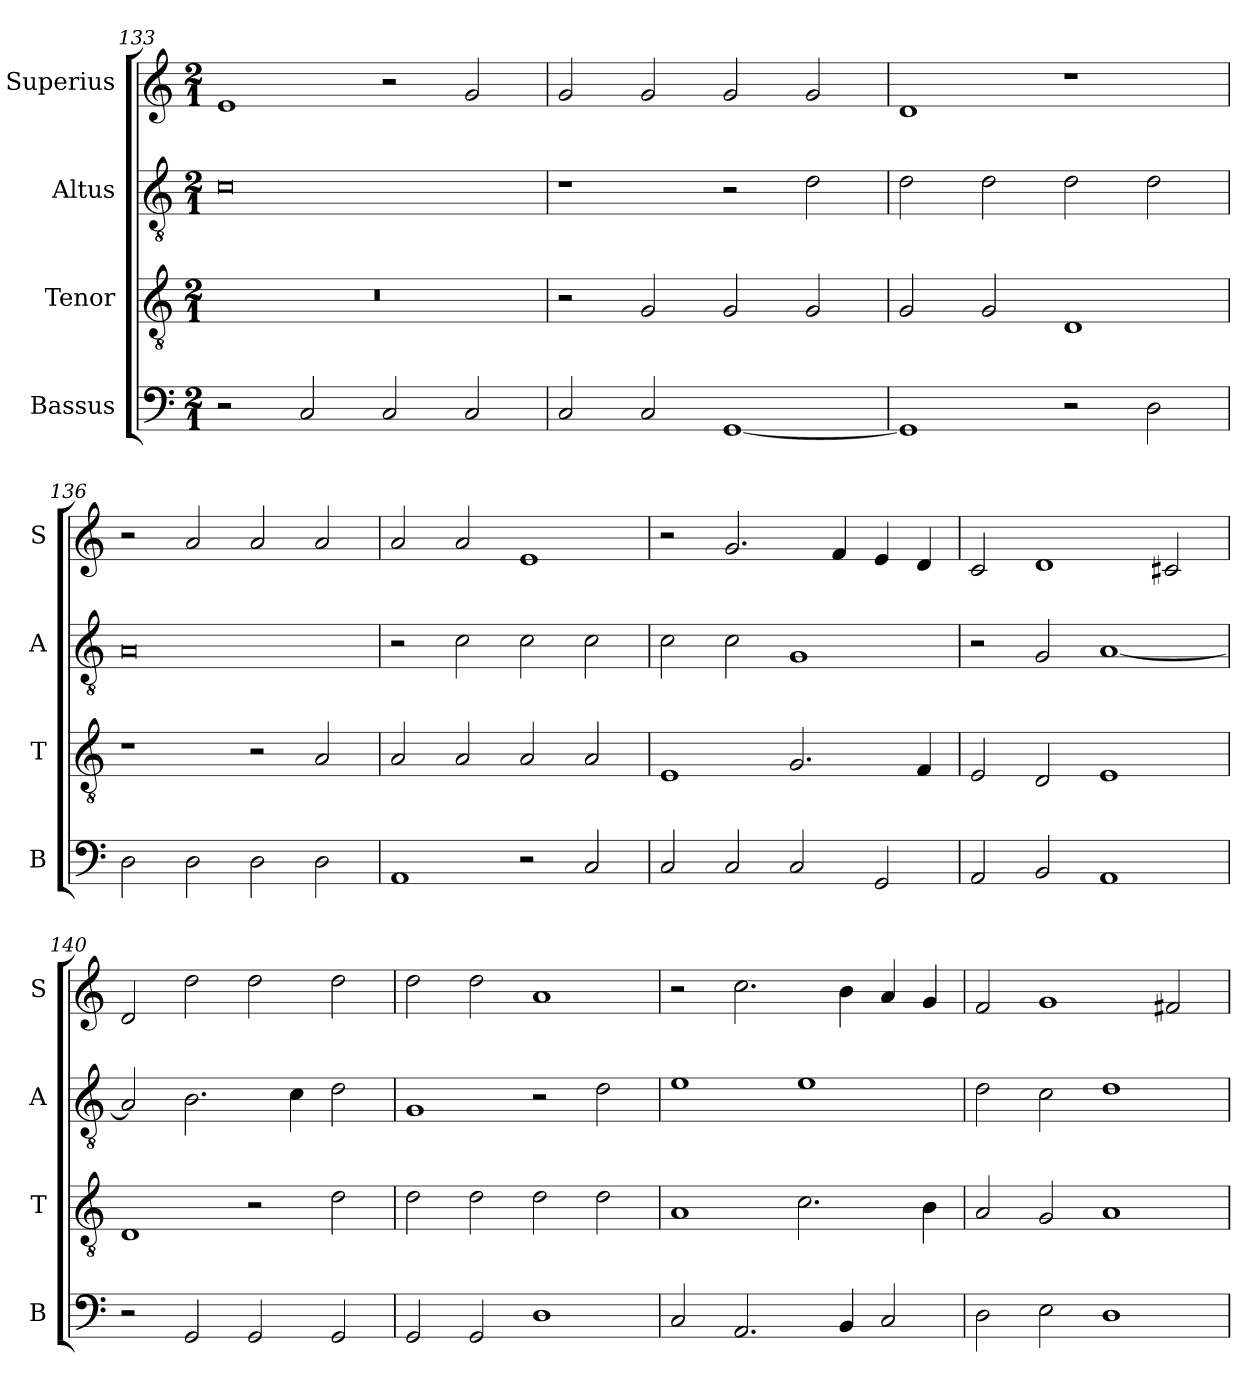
**kern	**kern	**kern	**kern
*part4	*part3	*part2	*part1
*staff4	*staff3	*staff2	*staff1
*I"Bassus	*I"Tenor	*I"Altus	*I"Superius
*I'B	*I'T	*I'A	*I'S
*clefF4	*clefGv2	*clefGv2	*clefG2
*k[]	*k[]	*k[]	*k[]
*M2/1	*M2/1	*M2/1	*M2/1
=133	=133	=133	=133
2r	0r	0c	1e
2C/	.	.	.
2C/	.	.	2r
2C/	.	.	2g/
=134	=134	=134	=134
2C/	2r	1r	2g/
2C/	2G/	.	2g/
[1GG	2G/	2r	2g/
.	2G/	2d\	2g/
=135	=135	=135	=135
1GG]	2G/	2d\	1d
.	2G/	2d\	.
2r	1D	2d\	1r
2D\	.	2d\	.
=136	=136	=136	=136
2D\	1r	0A	2r
2D\	.	.	2a/
2D\	2r	.	2a/
2D\	2A/	.	2a/
=137	=137	=137	=137
1AA	2A/	2r	2a/
.	2A/	2c\	2a/
2r	2A/	2c\	1e
2C/	2A/	2c\	.
=138	=138	=138	=138
2C/	1E	2c\	2r
2C/	.	2c\	2.g/
2C/	2.G/	1G	.
.	.	.	4f/
2GG/	.	.	4e/
.	4F/	.	4d/
=139	=139	=139	=139
2AA/	2E/	2r	2c/
2BB/	2D/	2G/	1d
1AA	1E	[1A	.
.	.	.	2c#X/
=140	=140	=140	=140
2r	1D	2A/]	2d/
2GG/	.	2.B\	2dd\
2GG/	2r	.	2dd\
.	.	4c\	.
2GG/	2d\	2d\	2dd\
=141	=141	=141	=141
2GG/	2d\	1G	2dd\
2GG/	2d\	.	2dd\
1D	2d\	2r	1a
.	2d\	2d\	.
=142	=142	=142	=142
2C/	1A	1e	2r
2.AA/	.	.	2.cc\
.	2.c\	1e	.
4BB/	.	.	4b\
2C/	.	.	4a/
.	4B\	.	4g/
=143	=143	=143	=143
2D\	2A/	2d\	2f/
2E\	2G/	2c\	1g
1D	1A	1d	.
.	.	.	2f#X/
=	=	=	=
*-	*-	*-	*-
